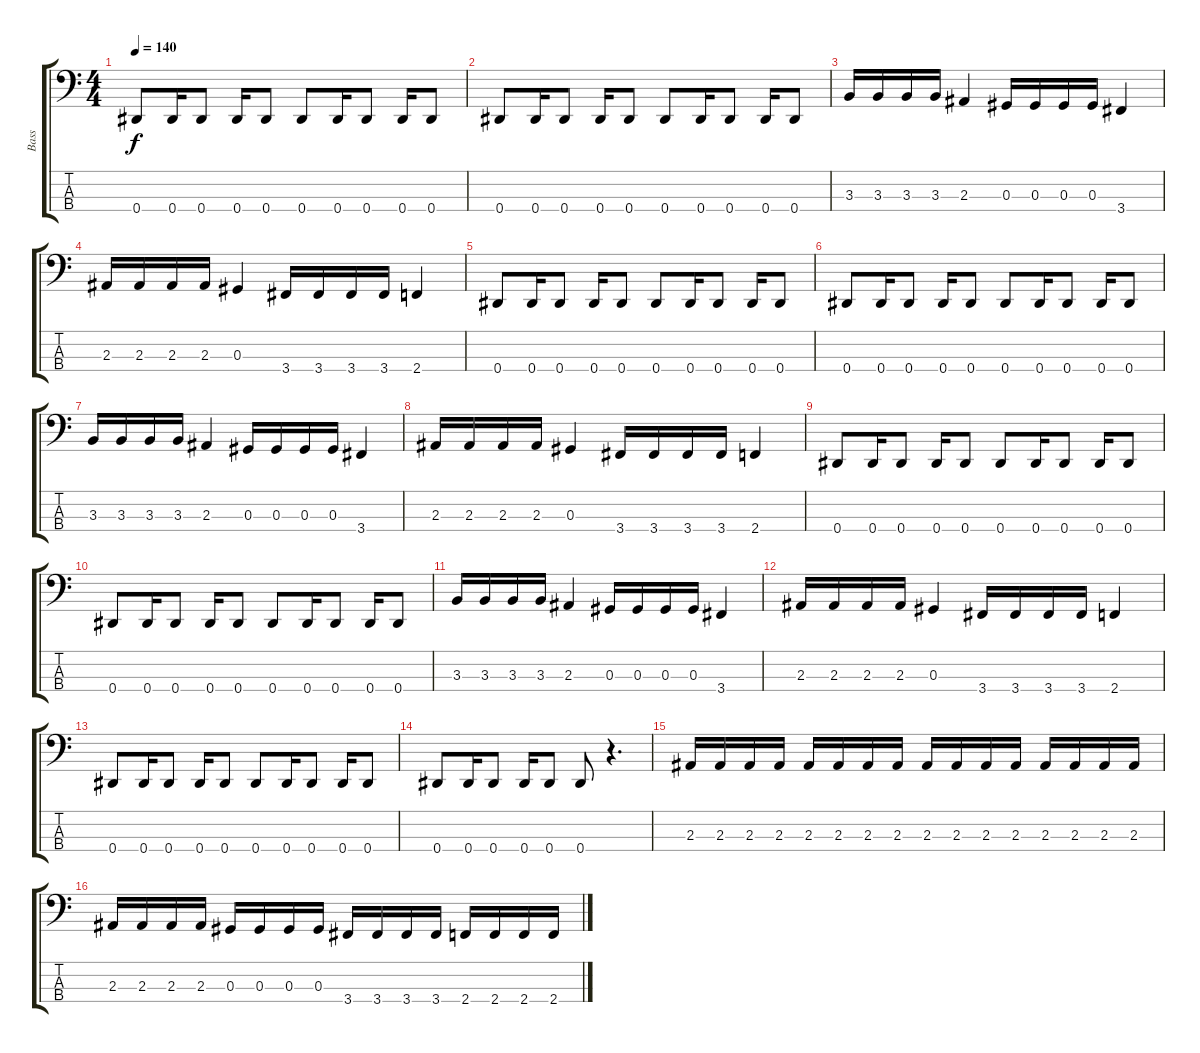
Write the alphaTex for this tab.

\track ("Bass" "Bass") {instrument electricbasspick}
\staff {score tabs}
\tuning (Gb2 Db2 Ab1 Eb1) {hide}
\ts (4 4)
\tempo 140
\clef f4
\ks c
0.4.8{dy f} 0.4.16 0.4.8 0.4.16 0.4.8 0.4.8 0.4.16 0.4.8 0.4.16 0.4.8 |
0.4.8 0.4.16 0.4.8 0.4.16 0.4.8 0.4.8 0.4.16 0.4.8 0.4.16 0.4.8 |
3.3.16 3.3.16 3.3.16 3.3.16 2.3.4 0.3.16 0.3.16 0.3.16 0.3.16 3.4.4 |
2.3.16 2.3.16 2.3.16 2.3.16 0.3.4 3.4.16 3.4.16 3.4.16 3.4.16 2.4.4 |
0.4.8 0.4.16 0.4.8 0.4.16 0.4.8 0.4.8 0.4.16 0.4.8 0.4.16 0.4.8 |
0.4.8 0.4.16 0.4.8 0.4.16 0.4.8 0.4.8 0.4.16 0.4.8 0.4.16 0.4.8 |
3.3.16 3.3.16 3.3.16 3.3.16 2.3.4 0.3.16 0.3.16 0.3.16 0.3.16 3.4.4 |
2.3.16 2.3.16 2.3.16 2.3.16 0.3.4 3.4.16 3.4.16 3.4.16 3.4.16 2.4.4 |
0.4.8 0.4.16 0.4.8 0.4.16 0.4.8 0.4.8 0.4.16 0.4.8 0.4.16 0.4.8 |
0.4.8 0.4.16 0.4.8 0.4.16 0.4.8 0.4.8 0.4.16 0.4.8 0.4.16 0.4.8 |
3.3.16 3.3.16 3.3.16 3.3.16 2.3.4 0.3.16 0.3.16 0.3.16 0.3.16 3.4.4 |
2.3.16 2.3.16 2.3.16 2.3.16 0.3.4 3.4.16 3.4.16 3.4.16 3.4.16 2.4.4 |
0.4.8 0.4.16 0.4.8 0.4.16 0.4.8 0.4.8 0.4.16 0.4.8 0.4.16 0.4.8 |
0.4.8 0.4.16 0.4.8 0.4.16 0.4.8 0.4.8 r.4{d} |
2.3.16 2.3.16 2.3.16 2.3.16 2.3.16 2.3.16 2.3.16 2.3.16 2.3.16 2.3.16 2.3.16 2.3.16 2.3.16 2.3.16 2.3.16 2.3.16 |
2.3.16 2.3.16 2.3.16 2.3.16 0.3.16 0.3.16 0.3.16 0.3.16 3.4.16 3.4.16 3.4.16 3.4.16 2.4.16 2.4.16 2.4.16 2.4.16
